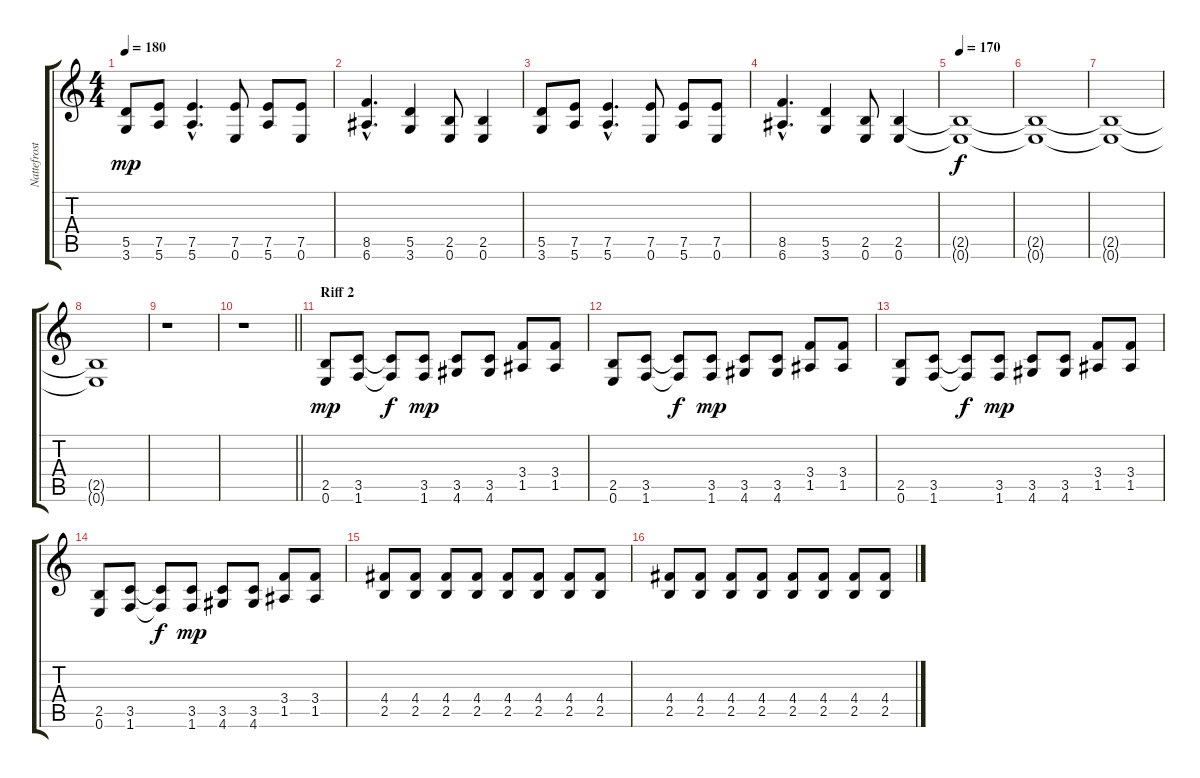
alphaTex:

\track ("Nattefrost" "Nattefrost") {instrument distortionguitar}
\staff {score tabs}
\tuning (E4 B3 G3 D3 A2 E2) {hide}
\ts (4 4)
\tempo 180
\clef g2
\ks c
(5.5 3.6).8{dy mp} (7.5 5.6).8 (7.5{hac} 5.6{hac}).4{d} (7.5 0.6).8 (7.5 5.6).8 (7.5 0.6).8 |
(8.5{hac} 6.6{hac}).4{d} (5.5 3.6).4 (2.5 0.6).8 (2.5 0.6).4 |
(5.5 3.6).8 (7.5 5.6).8 (7.5{hac} 5.6{hac}).4{d} (7.5 0.6).8 (7.5 5.6).8 (7.5 0.6).8 |
(8.5{hac} 6.6{hac}).4{d} (5.5 3.6).4 (2.5 0.6).8 (2.5 0.6).4 |
\tempo 170
(2.5{t} 0.6{t}).1{dy f} |
(2.5{t} 0.6{t}).1 |
(2.5{t} 0.6{t}).1 |
(2.5{t} 0.6{t}).1 |
r.1 |
\barLineRight lightlight
r.1 |
\section ("" "Riff 2")
(2.5 0.6).8{dy mp} (3.5 1.6).8 (3.5{t} 1.6{t}).8{dy f} (3.5 1.6).8{dy mp} (3.5 4.6).8 (3.5 4.6).8 (3.4 1.5).8 (3.4 1.5).8 |
(2.5 0.6).8 (3.5 1.6).8 (3.5{t} 1.6{t}).8{dy f} (3.5 1.6).8{dy mp} (3.5 4.6).8 (3.5 4.6).8 (3.4 1.5).8 (3.4 1.5).8 |
(2.5 0.6).8 (3.5 1.6).8 (3.5{t} 1.6{t}).8{dy f} (3.5 1.6).8{dy mp} (3.5 4.6).8 (3.5 4.6).8 (3.4 1.5).8 (3.4 1.5).8 |
(2.5 0.6).8 (3.5 1.6).8 (3.5{t} 1.6{t}).8{dy f} (3.5 1.6).8{dy mp} (3.5 4.6).8 (3.5 4.6).8 (3.4 1.5).8 (3.4 1.5).8 |
(4.4 2.5).8 (4.4 2.5).8 (4.4 2.5).8 (4.4 2.5).8 (4.4 2.5).8 (4.4 2.5).8 (4.4 2.5).8 (4.4 2.5).8 |
(4.4 2.5).8 (4.4 2.5).8 (4.4 2.5).8 (4.4 2.5).8 (4.4 2.5).8 (4.4 2.5).8 (4.4 2.5).8 (4.4 2.5).8
